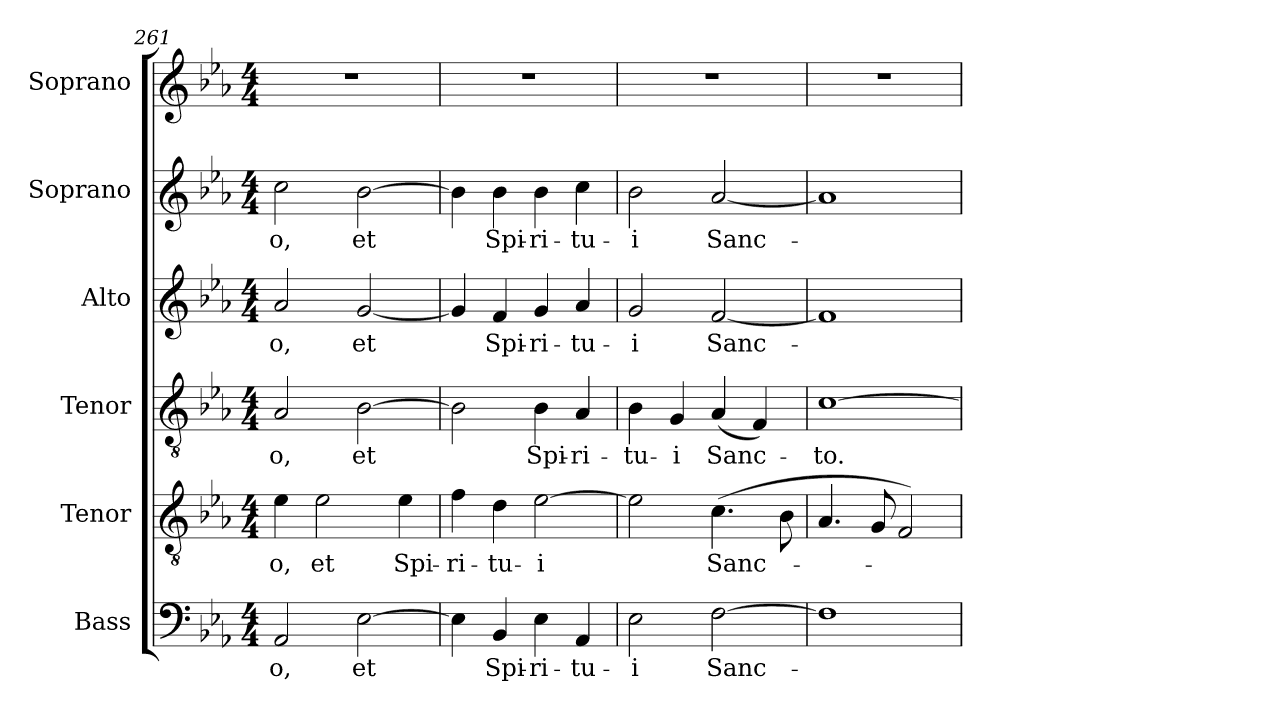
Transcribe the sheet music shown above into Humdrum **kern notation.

**kern	**text	**kern	**text	**kern	**text	**kern	**text	**kern	**text	**kern
*part6	*part6	*part5	*part5	*part4	*part4	*part3	*part3	*part2	*part2	*part1
*staff6	*staff6	*staff5	*staff5	*staff4	*staff4	*staff3	*staff3	*staff2	*staff2	*staff1
*I"Bass	*	*I"Tenor	*	*I"Tenor	*	*I"Alto	*	*I"Soprano	*	*I"Soprano
*I'B	*	*I'T	*	*I'T	*	*I'A	*	*I'S	*	*I'S
*clefF4	*	*clefGv2	*	*clefGv2	*	*clefG2	*	*clefG2	*	*clefG2
*	*	*ITrd7c12	*	*ITrd7c12	*	*	*	*	*	*
*k[b-e-a-]	*	*k[b-e-a-]	*	*k[b-e-a-]	*	*k[b-e-a-]	*	*k[b-e-a-]	*	*k[b-e-a-]
*E-:	*	*E-:	*	*E-:	*	*E-:	*	*E-:	*	*E-:
*M4/4	*	*M4/4	*	*M4/4	*	*M4/4	*	*M4/4	*	*M4/4
=261	=261	=261	=261	=261	=261	=261	=261	=261	=261	=261
!	!LO:LY:b:color=#000000	!	!	!	!	!	!	!	!	!
!	!	!	!LO:LY:b:color=#000000	!	!	!	!	!	!	!
!	!	!	!	!	!LO:LY:b:color=#000000	!	!	!	!	!
!	!	!	!	!	!	!	!LO:LY:b:color=#000000	!	!	!
!	!	!	!	!	!	!	!	!	!LO:LY:b:color=#000000	!
2AA-i/	-o,	4E-i\	-o,	2AA-i/	-o,	2a-i/	-o,	2cci\	-o,	1r
!	!	!	!LO:LY:b:color=#000000	!	!	!	!	!	!	!
.	.	2E-i\	et	.	.	.	.	.	.	.
!	!LO:LY:b:color=#000000	!	!	!	!	!	!	!	!	!
!	!	!	!	!	!LO:LY:b:color=#000000	!	!	!	!	!
!	!	!	!	!	!	!	!LO:LY:b:color=#000000	!	!	!
!	!	!	!	!	!	!	!	!	!LO:LY:b:color=#000000	!
[2E-i\	et	.	.	[2BB-i\	et	[2gi/	et	[2b-i\	et	.
!	!	!	!LO:LY:b:color=#000000	!	!	!	!	!	!	!
.	.	4E-i\	Spi-	.	.	.	.	.	.	.
=262	=262	=262	=262	=262	=262	=262	=262	=262	=262	=262
!	!	!	!LO:LY:b:color=#000000	!	!	!	!	!	!	!
4E-i\]	.	4Fi\	-ri-	2BB-i\]	.	4gi/]	.	4b-i\]	.	1r
!	!LO:LY:b:color=#000000	!	!	!	!	!	!	!	!	!
!	!	!	!LO:LY:b:color=#000000	!	!	!	!	!	!	!
!	!	!	!	!	!	!	!LO:LY:b:color=#000000	!	!	!
!	!	!	!	!	!	!	!	!	!LO:LY:b:color=#000000	!
4BB-i/	Spi-	4Di\	-tu-	.	.	4fi/	Spi-	4b-i\	Spi-	.
!	!LO:LY:b:color=#000000	!	!	!	!	!	!	!	!	!
!	!	!	!LO:LY:b:color=#000000	!	!	!	!	!	!	!
!	!	!	!	!	!LO:LY:b:color=#000000	!	!	!	!	!
!	!	!	!	!	!	!	!LO:LY:b:color=#000000	!	!	!
!	!	!	!	!	!	!	!	!	!LO:LY:b:color=#000000	!
4E-i\	-ri-	[2E-i\	-i	4BB-i\	Spi-	4gi/	-ri-	4b-i\	-ri-	.
!	!LO:LY:b:color=#000000	!	!	!	!	!	!	!	!	!
!	!	!	!	!	!LO:LY:b:color=#000000	!	!	!	!	!
!	!	!	!	!	!	!	!LO:LY:b:color=#000000	!	!	!
!	!	!	!	!	!	!	!	!	!LO:LY:b:color=#000000	!
4AA-i/	-tu-	.	.	4AA-i/	-ri-	4a-i/	-tu-	4cci\	-tu-	.
=263	=263	=263	=263	=263	=263	=263	=263	=263	=263	=263
!	!LO:LY:b:color=#000000	!	!	!	!	!	!	!	!	!
!	!	!	!	!	!LO:LY:b:color=#000000	!	!	!	!	!
!	!	!	!	!	!	!	!LO:LY:b:color=#000000	!	!	!
!	!	!	!	!	!	!	!	!	!LO:LY:b:color=#000000	!
2E-i\	-i	2E-i\]	.	4BB-i\	-tu-	2gi/	-i	2b-i\	-i	1r
!	!	!	!	!	!LO:LY:b:color=#000000	!	!	!	!	!
.	.	.	.	4GGi/	-i	.	.	.	.	.
!	!LO:LY:b:color=#000000	!	!	!	!	!	!	!	!	!
!	!	!	!LO:LY:b:color=#000000	!	!	!	!	!	!	!
!	!	!	!	!	!LO:LY:b:color=#000000	!	!	!	!	!
!	!	!	!	!	!	!	!LO:LY:b:color=#000000	!	!	!
!	!	!	!	!	!	!	!	!	!LO:LY:b:color=#000000	!
[2Fi\	Sanc-	(4.Ci\	Sanc-	(4AA-i/	Sanc-	[2fi/	Sanc-	[2a-i/	Sanc-	.
.	.	.	.	4FFi/)	.	.	.	.	.	.
.	.	8BB-i\	.	.	.	.	.	.	.	.
=264	=264	=264	=264	=264	=264	=264	=264	=264	=264	=264
!	!	!	!	!	!LO:LY:b:color=#000000	!	!	!	!	!
1Fi]	.	4.AA-i/	.	[1Ci	-to.	1fi]	.	1a-i]	.	1r
.	.	8GGi/	.	.	.	.	.	.	.	.
.	.	2FFi/)	.	.	.	.	.	.	.	.
=	=	=	=	=	=	=	=	=	=	=
*-	*-	*-	*-	*-	*-	*-	*-	*-	*-	*-
